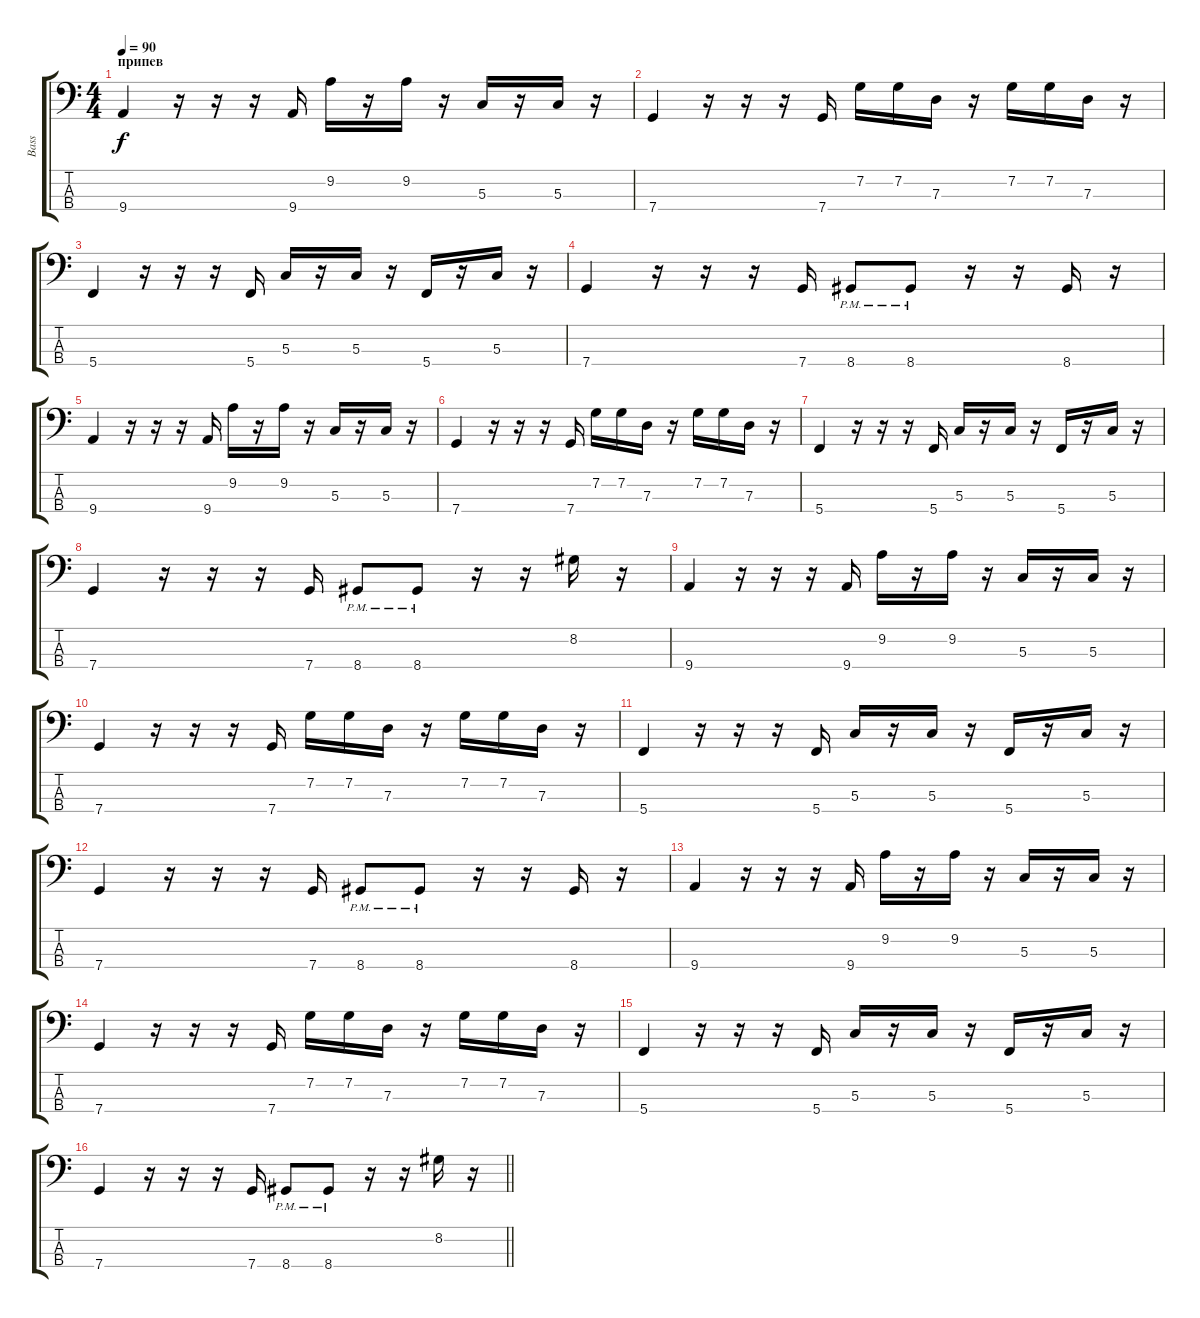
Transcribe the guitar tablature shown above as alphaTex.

\track ("Bass" "Bass") {instrument electricbasspick}
\staff {score tabs}
\tuning (F2 C2 G1 C1) {hide}
\ts (4 4)
\section ("" "припев")
\tempo 90
\clef f4
\ks c
9.4.4{dy f} r.16 r.16 r.16 9.4.16 9.2.16 r.16 9.2.16 r.16 5.3.16 r.16 5.3.16 r.16 |
7.4.4 r.16 r.16 r.16 7.4.16 7.2.16 7.2.16 7.3.16 r.16 7.2.16 7.2.16 7.3.16 r.16 |
5.4.4 r.16 r.16 r.16 5.4.16 5.3.16 r.16 5.3.16 r.16 5.4.16 r.16 5.3.16 r.16 |
7.4.4 r.16 r.16 r.16 7.4.16 8.4{pm}.8 8.4{pm}.8 r.16 r.16 8.4.16 r.16 |
9.4.4 r.16 r.16 r.16 9.4.16 9.2.16 r.16 9.2.16 r.16 5.3.16 r.16 5.3.16 r.16 |
7.4.4 r.16 r.16 r.16 7.4.16 7.2.16 7.2.16 7.3.16 r.16 7.2.16 7.2.16 7.3.16 r.16 |
5.4.4 r.16 r.16 r.16 5.4.16 5.3.16 r.16 5.3.16 r.16 5.4.16 r.16 5.3.16 r.16 |
7.4.4 r.16 r.16 r.16 7.4.16 8.4{pm}.8 8.4{pm}.8 r.16 r.16 8.2.16 r.16 |
9.4.4 r.16 r.16 r.16 9.4.16 9.2.16 r.16 9.2.16 r.16 5.3.16 r.16 5.3.16 r.16 |
7.4.4 r.16 r.16 r.16 7.4.16 7.2.16 7.2.16 7.3.16 r.16 7.2.16 7.2.16 7.3.16 r.16 |
5.4.4 r.16 r.16 r.16 5.4.16 5.3.16 r.16 5.3.16 r.16 5.4.16 r.16 5.3.16 r.16 |
7.4.4 r.16 r.16 r.16 7.4.16 8.4{pm}.8 8.4{pm}.8 r.16 r.16 8.4.16 r.16 |
9.4.4 r.16 r.16 r.16 9.4.16 9.2.16 r.16 9.2.16 r.16 5.3.16 r.16 5.3.16 r.16 |
7.4.4 r.16 r.16 r.16 7.4.16 7.2.16 7.2.16 7.3.16 r.16 7.2.16 7.2.16 7.3.16 r.16 |
5.4.4 r.16 r.16 r.16 5.4.16 5.3.16 r.16 5.3.16 r.16 5.4.16 r.16 5.3.16 r.16 |
\barLineRight lightlight
7.4.4 r.16 r.16 r.16 7.4.16 8.4{pm}.8 8.4{pm}.8 r.16 r.16 8.2.16 r.16
